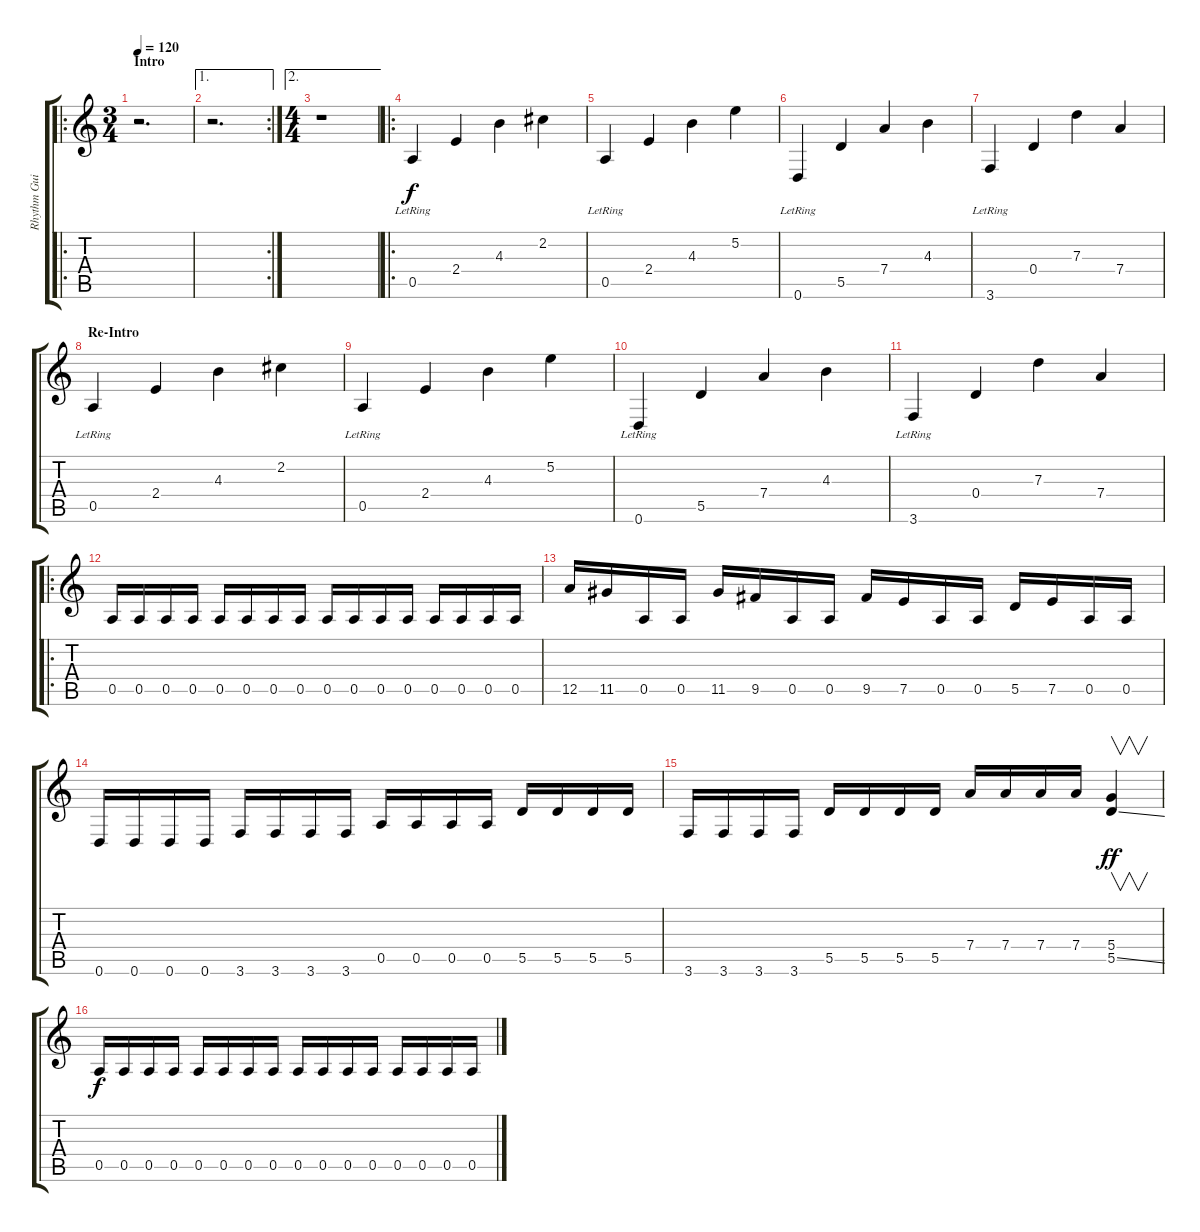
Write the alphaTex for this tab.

\track ("Rhythm Guitar" "Rhythm Gui") {instrument distortionguitar}
\staff {score tabs}
\tuning (E4 B3 G3 D3 A2 D2) {hide}
\ro
\ts (3 4)
\section ("" "Intro")
\tempo 120
\clef g2
\ks c
r.2{d dy f instrument distortionguitar} |
\ae 1
\rc 2
r.2{d} |
\ae 2
\ts (4 4)
r.1 |
\ro
0.5{lr}.4 2.4.4 4.3.4 2.2.4 |
0.5{lr}.4 2.4.4 4.3.4 5.2.4 |
0.6{lr}.4 5.5.4 7.4.4 4.3.4 |
3.6{lr}.4 0.4.4 7.3.4 7.4.4 |
\section ("" "Re-Intro")
0.5{lr}.4 2.4.4 4.3.4 2.2.4 |
0.5{lr}.4 2.4.4 4.3.4 5.2.4 |
0.6{lr}.4 5.5.4 7.4.4 4.3.4 |
3.6{lr}.4 0.4.4 7.3.4 7.4.4 |
\ro
0.5.16 0.5.16 0.5.16 0.5.16 0.5.16 0.5.16 0.5.16 0.5.16 0.5.16 0.5.16 0.5.16 0.5.16 0.5.16 0.5.16 0.5.16 0.5.16 |
12.5.16 11.5.16 0.5.16 0.5.16 11.5.16 9.5.16 0.5.16 0.5.16 9.5.16 7.5.16 0.5.16 0.5.16 5.5.16 7.5.16 0.5.16 0.5.16 |
0.6.16 0.6.16 0.6.16 0.6.16 3.6.16 3.6.16 3.6.16 3.6.16 0.5.16 0.5.16 0.5.16 0.5.16 5.5.16 5.5.16 5.5.16 5.5.16 |
3.6.16 3.6.16 3.6.16 3.6.16 5.5.16 5.5.16 5.5.16 5.5.16 7.4.16 7.4.16 7.4.16 7.4.16 (5.4 5.5{ss}).4{v dy ff} |
0.5.16{dy f} 0.5.16 0.5.16 0.5.16 0.5.16 0.5.16 0.5.16 0.5.16 0.5.16 0.5.16 0.5.16 0.5.16 0.5.16 0.5.16 0.5.16 0.5.16
